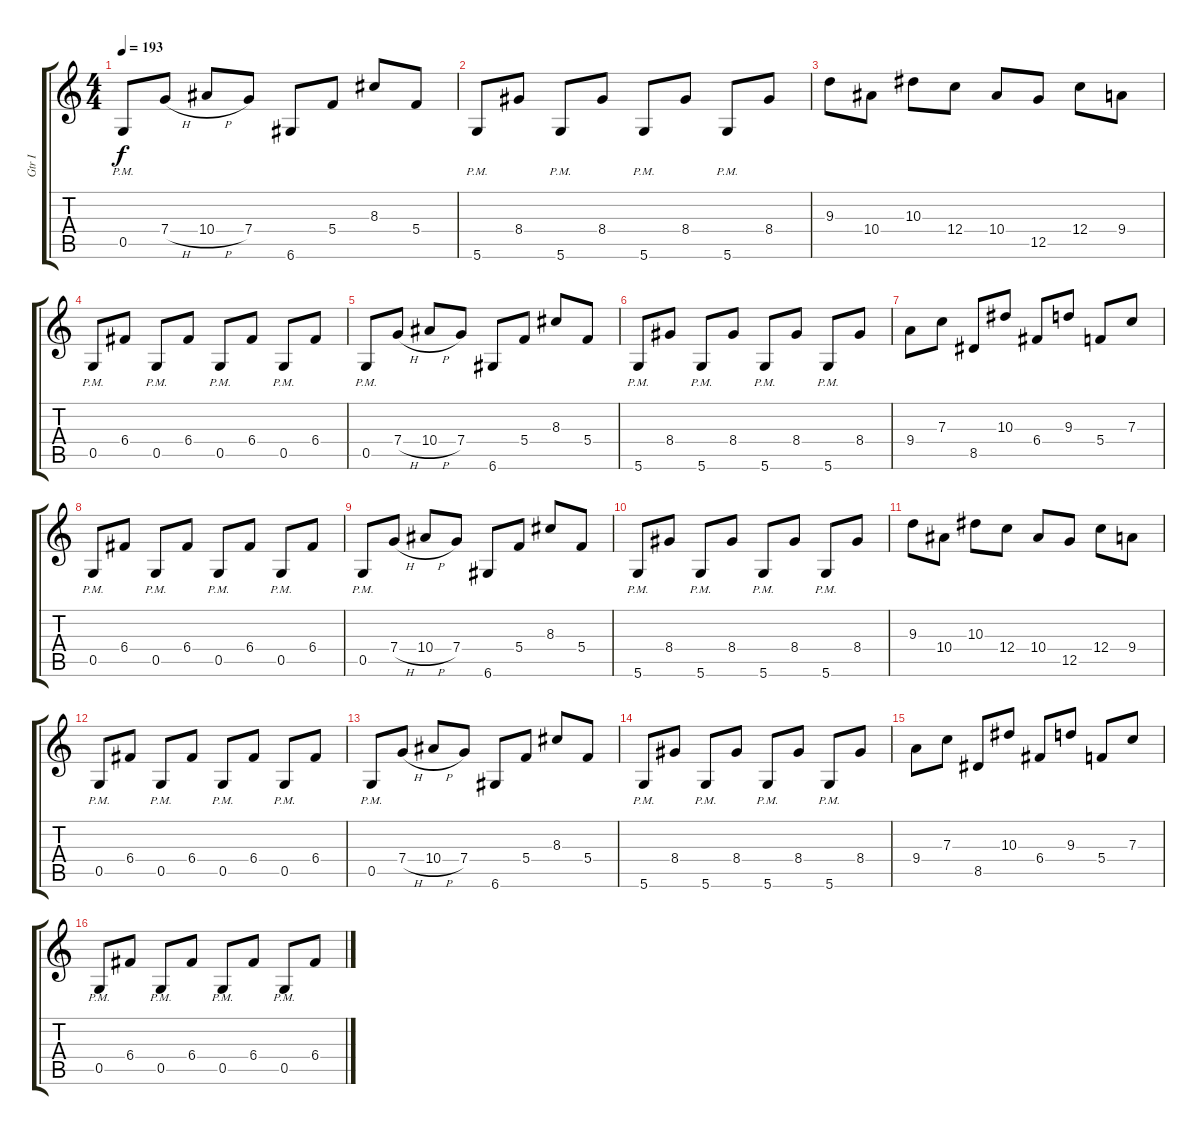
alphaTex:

\track ("Gtr I" "Gtr I") {instrument overdrivenguitar}
\staff {score tabs}
\tuning (D4 A3 F3 C3 G2 D2) {hide}
\ts (4 4)
\tempo 193
\clef g2
\ks c
0.5{pm}.8{dy f} 7.4{h}.8 10.4{h}.8 7.4.8 6.6.8 5.4.8 8.3.8 5.4.8 |
5.6{pm}.8 8.4.8 5.6{pm}.8 8.4.8 5.6{pm}.8 8.4.8 5.6{pm}.8 8.4.8 |
9.3.8 10.4.8 10.3.8 12.4.8 10.4.8 12.5.8 12.4.8 9.4.8 |
0.5{pm}.8 6.4.8 0.5{pm}.8 6.4.8 0.5{pm}.8 6.4.8 0.5{pm}.8 6.4.8 |
0.5{pm}.8 7.4{h}.8 10.4{h}.8 7.4.8 6.6.8 5.4.8 8.3.8 5.4.8 |
5.6{pm}.8 8.4.8 5.6{pm}.8 8.4.8 5.6{pm}.8 8.4.8 5.6{pm}.8 8.4.8 |
9.4.8 7.3.8 8.5.8 10.3.8 6.4.8 9.3.8 5.4.8 7.3.8 |
0.5{pm}.8 6.4.8 0.5{pm}.8 6.4.8 0.5{pm}.8 6.4.8 0.5{pm}.8 6.4.8 |
0.5{pm}.8 7.4{h}.8 10.4{h}.8 7.4.8 6.6.8 5.4.8 8.3.8 5.4.8 |
5.6{pm}.8 8.4.8 5.6{pm}.8 8.4.8 5.6{pm}.8 8.4.8 5.6{pm}.8 8.4.8 |
9.3.8 10.4.8 10.3.8 12.4.8 10.4.8 12.5.8 12.4.8 9.4.8 |
0.5{pm}.8 6.4.8 0.5{pm}.8 6.4.8 0.5{pm}.8 6.4.8 0.5{pm}.8 6.4.8 |
0.5{pm}.8 7.4{h}.8 10.4{h}.8 7.4.8 6.6.8 5.4.8 8.3.8 5.4.8 |
5.6{pm}.8 8.4.8 5.6{pm}.8 8.4.8 5.6{pm}.8 8.4.8 5.6{pm}.8 8.4.8 |
9.4.8 7.3.8 8.5.8 10.3.8 6.4.8 9.3.8 5.4.8 7.3.8 |
0.5{pm}.8 6.4.8 0.5{pm}.8 6.4.8 0.5{pm}.8 6.4.8 0.5{pm}.8 6.4.8
